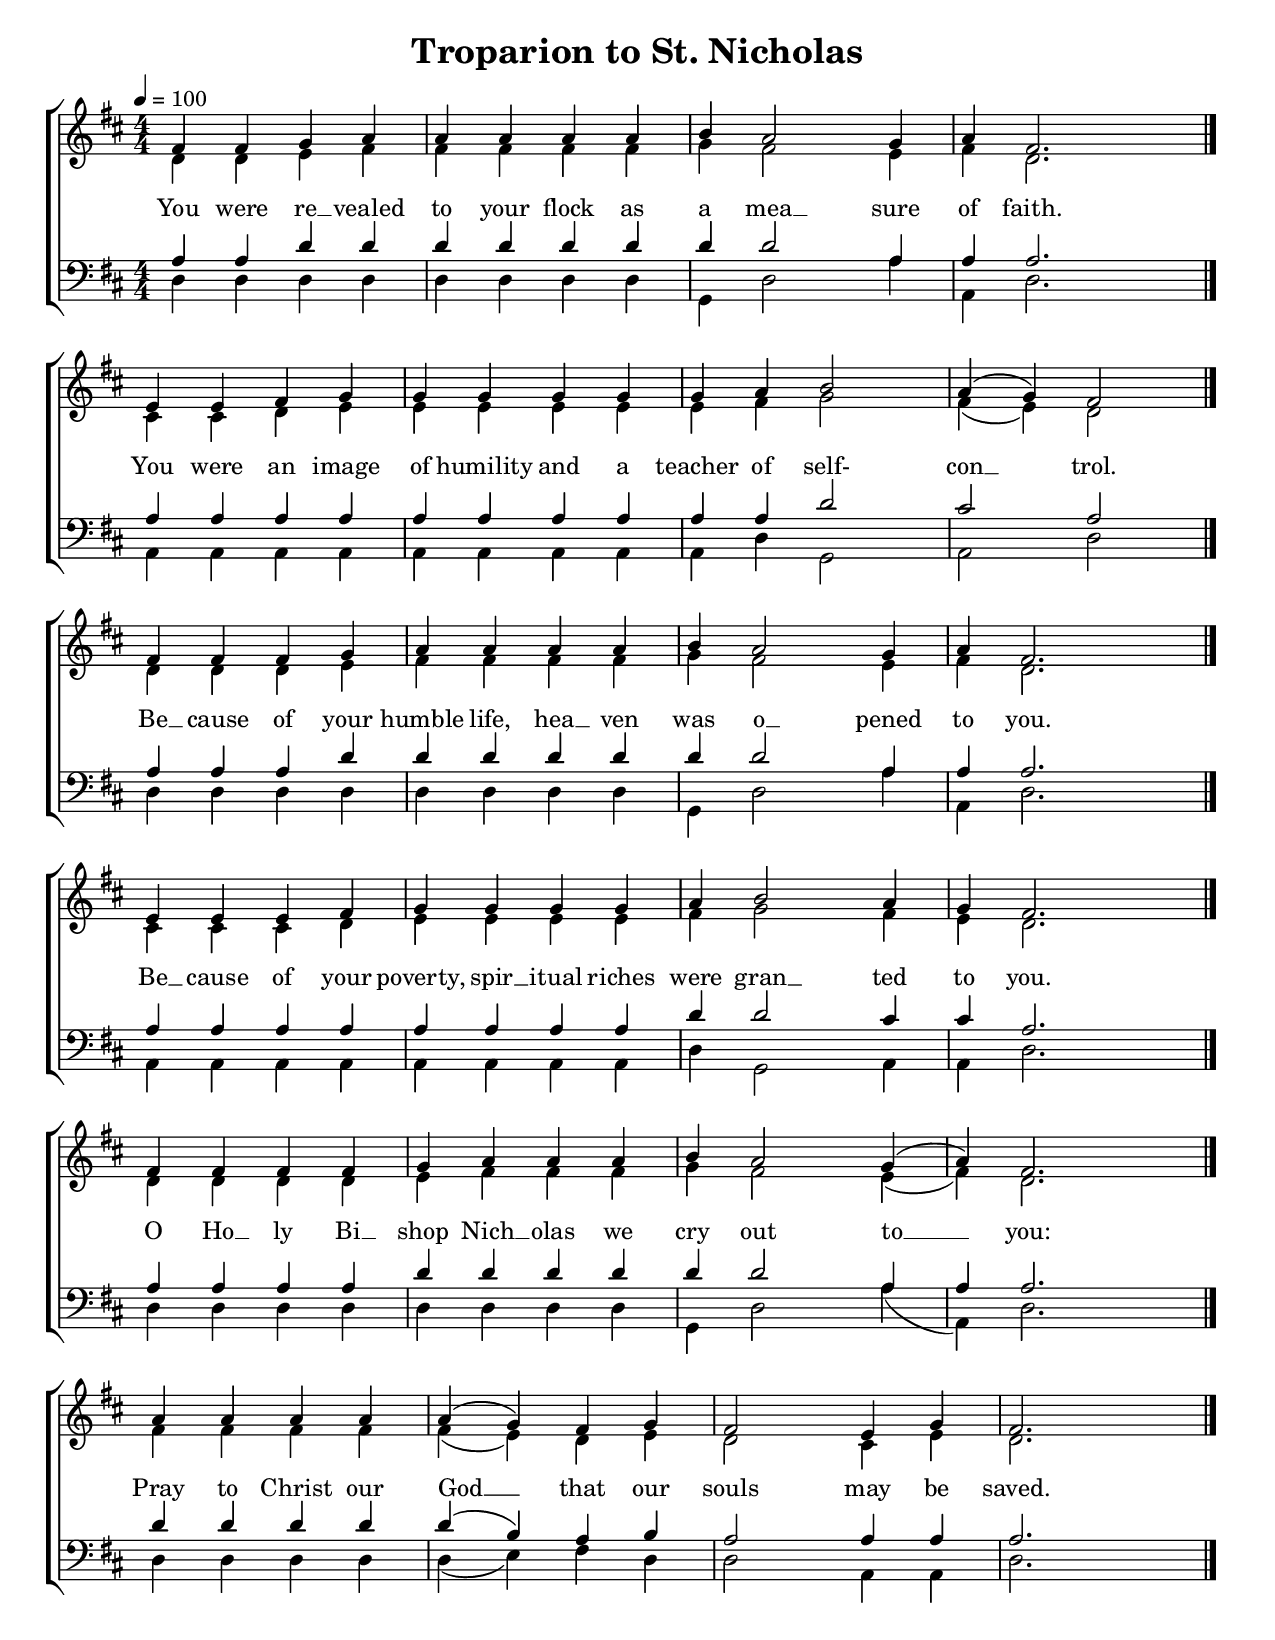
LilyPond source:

\version "2.22.2"

\language "english"

\paper {
  #(set-paper-size "letter")
}

\header {
  title = "Troparion to St. Nicholas"
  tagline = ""
}

global = {
  \numericTimeSignature \time 4/4
  \key d \major
  \tempo 4=100
  \accidentalStyle no-reset
  \omit Accidental
}

\paper {
  indent = 0.0
}

              soprano = \relative c' { \global
  f4 f4 g4 a4 |
  a4 a4 a4 a4 |
  b4 a2 g4    |
  a4 f2.      \bar "|."\break

  e4 e4 f4 g4 |
  g4 g4 g4 g4 |
  g4 a4 b2    |
  a4( g4) f2  \bar "|."\break
  
  f4 f4 f4 g4 |
  a4 a4 a4 a4 |
  b4 a2 g4    |
  a4 f2.      \bar "|."\break
  
  e4 e4 e4 f4 |
  g4 g4 g4 g4 |
  a4 b2 a4    |
  g4 f2.      \bar "|."\break
  
  f4 f4 f4 f4 |
  g4 a4 a4 a4 |
  b4 a2 g4(   |
  a4) f2.         \bar "|."\break
  
  a4 a4 a4 a4 |
  a4( g4) f4 g4 |
  f2 e4 g4      |
  f2.

  \bar "|." } alto    = \relative c' { \global 
  d4 d4 e4 f4 |
  f4 f4 f4 f4 |
  g4 f2 e4    |
  f4 d2.      \bar "|."\break
  
  c4 c4 d4 e4 |
  e4 e4 e4 e4 |
  e4 f4 g2    |
  f4( e4) d2  \bar "|."\break
  
  d4 d4 d4 e4 |
  f4 f4 f4 f4 |
  g4 f2 e4    |
  f4 d2.      \bar "|."\break
  
  c4 c4 c4 d4 |
  e4 e4 e4 e4 |
  f4 g2 f4    |
  e4 d2.      \bar "|."\break
  
  d4 d4 d4 d4 |
  e4 f4 f4 f4 |
  g4 f2 e4(   |
  f4) d2.         \bar "|."\break
  
  f4 f4 f4 f4 |
  f4( e4) d4 e4 |
  d2 c4 e4      |
  d2.
  
  \bar "|." } tenor   = \relative c' { \global
  a4 a4 d4 d4 |
  d4 d4 d4 d4 |
  d4 d2 a4    |
  a4 a2.      \bar "|."\break
  
  a4 a4 a4 a4 |
  a4 a4 a4 a4 |
  a4 a4 d2    |
  c2 a2       \bar "|."\break
  
  a4 a4 a4 d4 |
  d4 d4 d4 d4 |
  d4 d2 a4    |
  a4 a2.      \bar "|."\break
  
  a4 a4 a4 a4 |
  a4 a4 a4 a4 |
  d4 d2 c4    |
  c4 a2.      \bar "|."\break
  
  a4 a4 a4 a4 |
  d4 d4 d4 d4 |
  d4 d2 a4       |
  a4 a2.         \bar "|."\break
  
  d4 d4 d4 d4 |
  d4( b4) a4 b4|
  a2 a4 a4     |
  a2.
  
  \bar "|." } bass    = \relative c  { \global
  d4 d4 d4 d4 |
  d4 d4 d4 d4 |
  g,4 d'2 a'4 |
  a,4 d2.     \bar "|."\break

  a4 a4 a4 a4 |
  a4 a4 a4 a4 |
  a4 d4 g,2   |
  a2 d2       \bar "|."\break
  
  d4 d4 d4 d4 |
  d4 d4 d4 d4 |
  g,4 d'2 a'4 |
  a,4 d2.     \bar "|."\break
  
  a4 a4 a4 a4 |
  a4 a4 a4 a4 |
  d4 g,2 a4   |
  a4 d2.      \bar "|."\break
  
  d4 d4 d4 d4 |
  d4 d4 d4 d4 |
  g,4 d'2 a'4(|
  a,4) d2.    \bar "|."\break
  
  d4 d4 d4 d4   |
  d4( e4) f4 d4 |
  d2 a4 a4      |
  d2.
  
  \bar "|." } verse   = \lyricmode {
  You were re __ vealed to your flock as a mea __ sure of faith.
  You were an image of humility and a teacher of self- con __ trol.
  Be __ cause of your humble life, hea __ ven was o __ pened to you.
  Be __ cause of your poverty, spir __ itual riches were gran __ ted to you.
  O Ho __ ly Bi __ shop Nich __ olas we cry out to __ you:
  Pray to Christ our God __ that our souls may be saved.
} \score {
  #(set-global-staff-size 19)
  \new ChoirStaff <<
    \new Staff
      \with {
        \remove "Separating_line_group_engraver"
        midiInstrument = "choir aahs"
        instrumentName = \markup \center-column { Soprano Alto }
      } <<
      \new Voice = "Soprano" { \voiceOne \soprano
      }
      \new Voice = "Alto" { \voiceTwo \alto
      }
    >>
    \new Staff = "BassStaff"
      \with {
        \remove "Separating_line_group_engraver"
        midiInstrument = "choir aahs"
        instrumentName = \markup \center-column { Tenor Bass }
      } <<
      \clef bass
      \new Voice = "Tenor" { \voiceThree \tenor
      }
      \new Voice = "Bass" { \voiceFour \bass
      }
      \new Lyrics
        \with { alignAboveContext = "BassStaff" }
        \lyricsto "Bass" \verse
      >>  
  >>
  
  \layout {
    %ragged-right = ##t
    \context {
      \Score
        \omit BarNumber
        \override SpacingSpanner.base-shortest-duration =
         #(ly:make-moment 1/10)
        proportionalNotationDuration = 
         #(ly:make-moment 1/10)
        \override Score.SpacingSpanner.strict-note-spacing = ##t
        \override SpacingSpanner.uniform-stretching = ##t
        \override SpacingSpanner.strict-grace-spacing = ##t
        tupletFullLength = ##t
        \override Beam.breakable = ##t
        \override Glissando.breakable = ##t
        \override TextSpanner.breakable = ##t
        %\remove "Forbid_line_break_engraver" in the Voice context
    }
    \context {
     \Staff
       \remove "Instrument_name_engraver"
    }
  }
  \midi {
    \context{
      \Score
        midiChannelMapping = #'instrument
    }
  }
}

